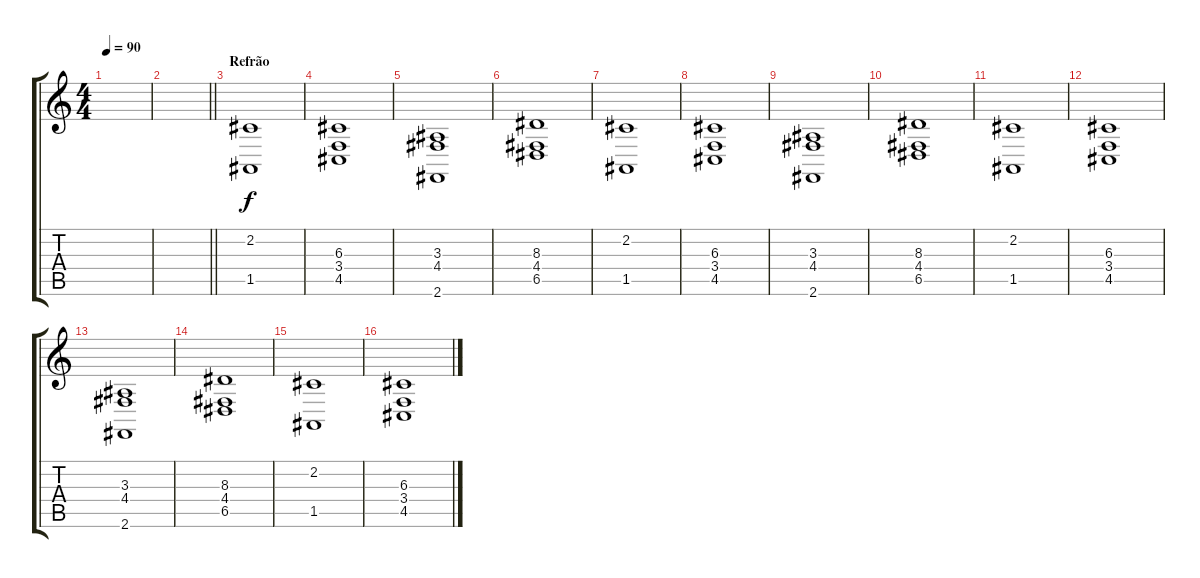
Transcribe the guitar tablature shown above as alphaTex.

\track "" {instrument lead2sawtooth}
\staff {score tabs}
\tuning (E4 B3 G3 D3 A2 E2) {hide}
\ts (4 4)
\tempo 90
\clef g2
\ks c
|
\barLineRight lightlight
|
\section ("" "Refrão")
(2.2 1.5).1{volume 10 instrument stringensemble1} |
(6.3 3.4 4.5).1 |
(3.3 4.4 2.6).1 |
(8.3 4.4 6.5).1 |
(2.2 1.5).1 |
(6.3 3.4 4.5).1 |
(3.3 4.4 2.6).1 |
(8.3 4.4 6.5).1 |
(2.2 1.5).1 |
(6.3 3.4 4.5).1 |
(3.3 4.4 2.6).1 |
(8.3 4.4 6.5).1 |
(2.2 1.5).1 |
(6.3 3.4 4.5).1
